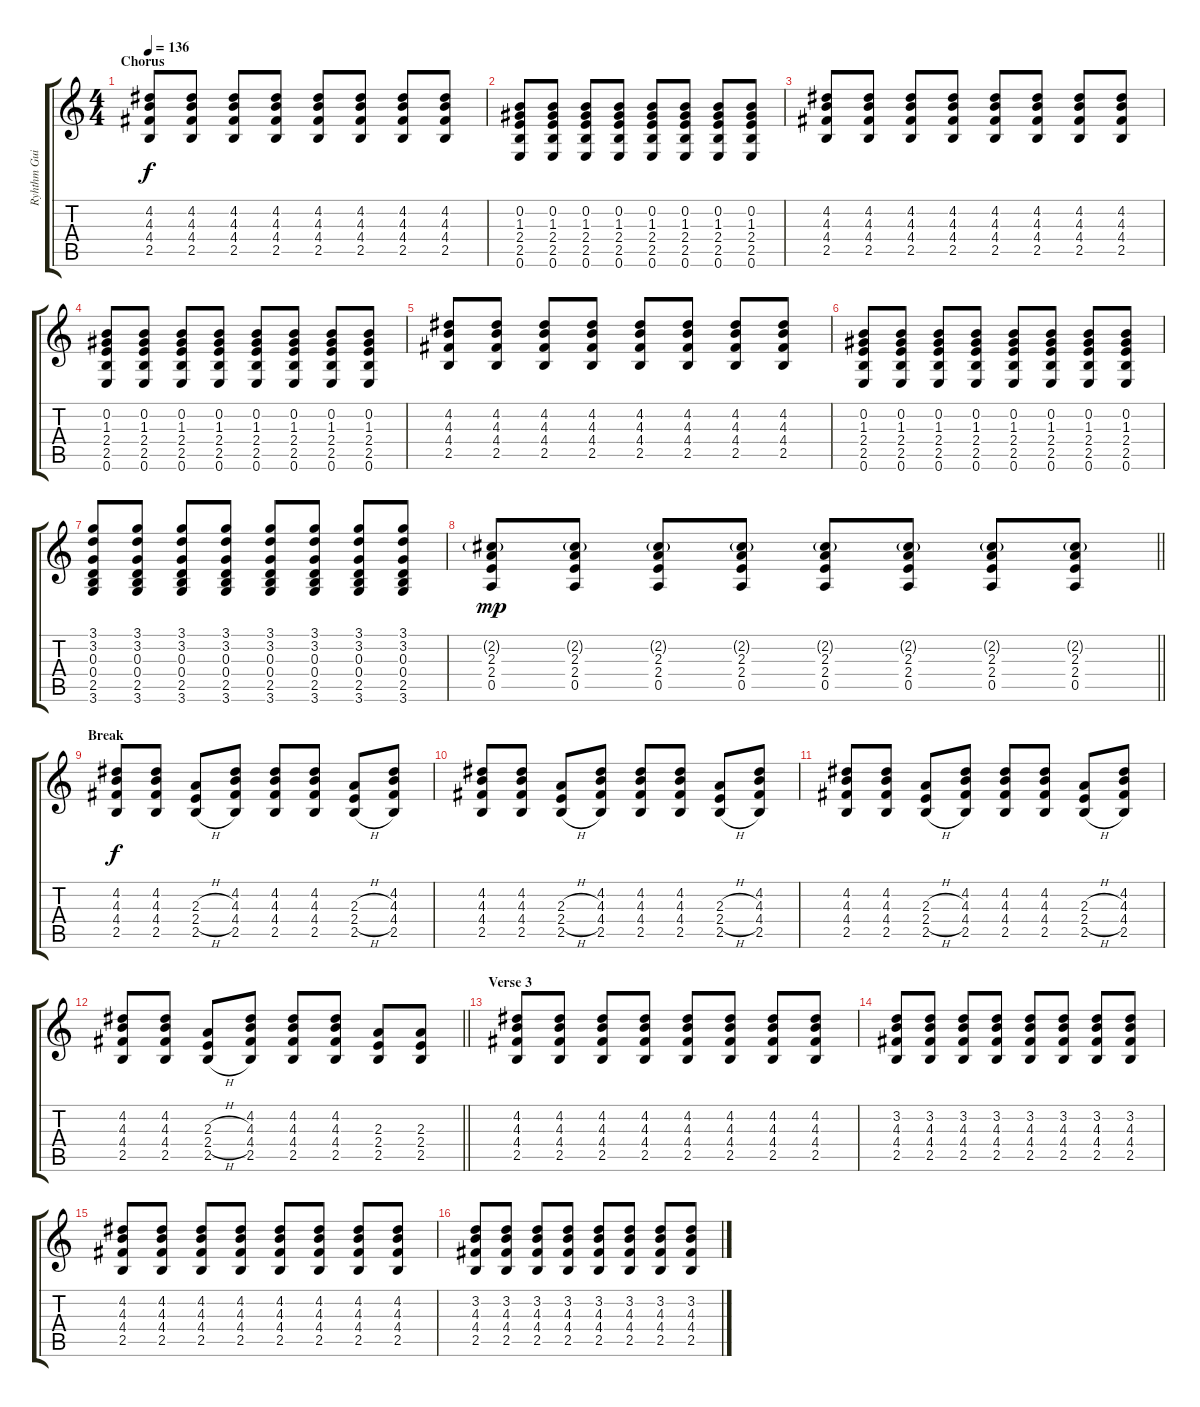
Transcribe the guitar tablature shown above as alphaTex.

\track ("Ryhthm Guitar 2" "Ryhthm Gui") {instrument overdrivenguitar}
\staff {score tabs}
\tuning (E4 B3 G3 D3 A2 E2) {hide}
\ts (4 4)
\section ("" "Chorus")
\tempo 136
\clef g2
\ks c
(4.2 4.3 4.4 2.5).8{dy f} (4.2 4.3 4.4 2.5).8 (4.2 4.3 4.4 2.5).8 (4.2 4.3 4.4 2.5).8 (4.2 4.3 4.4 2.5).8 (4.2 4.3 4.4 2.5).8 (4.2 4.3 4.4 2.5).8 (4.2 4.3 4.4 2.5).8 |
(0.2 1.3 2.4 2.5 0.6).8 (0.2 1.3 2.4 2.5 0.6).8 (0.2 1.3 2.4 2.5 0.6).8 (0.2 1.3 2.4 2.5 0.6).8 (0.2 1.3 2.4 2.5 0.6).8 (0.2 1.3 2.4 2.5 0.6).8 (0.2 1.3 2.4 2.5 0.6).8 (0.2 1.3 2.4 2.5 0.6).8 |
(4.2 4.3 4.4 2.5).8 (4.2 4.3 4.4 2.5).8 (4.2 4.3 4.4 2.5).8 (4.2 4.3 4.4 2.5).8 (4.2 4.3 4.4 2.5).8 (4.2 4.3 4.4 2.5).8 (4.2 4.3 4.4 2.5).8 (4.2 4.3 4.4 2.5).8 |
(0.2 1.3 2.4 2.5 0.6).8 (0.2 1.3 2.4 2.5 0.6).8 (0.2 1.3 2.4 2.5 0.6).8 (0.2 1.3 2.4 2.5 0.6).8 (0.2 1.3 2.4 2.5 0.6).8 (0.2 1.3 2.4 2.5 0.6).8 (0.2 1.3 2.4 2.5 0.6).8 (0.2 1.3 2.4 2.5 0.6).8 |
(4.2 4.3 4.4 2.5).8 (4.2 4.3 4.4 2.5).8 (4.2 4.3 4.4 2.5).8 (4.2 4.3 4.4 2.5).8 (4.2 4.3 4.4 2.5).8 (4.2 4.3 4.4 2.5).8 (4.2 4.3 4.4 2.5).8 (4.2 4.3 4.4 2.5).8 |
(0.2 1.3 2.4 2.5 0.6).8 (0.2 1.3 2.4 2.5 0.6).8 (0.2 1.3 2.4 2.5 0.6).8 (0.2 1.3 2.4 2.5 0.6).8 (0.2 1.3 2.4 2.5 0.6).8 (0.2 1.3 2.4 2.5 0.6).8 (0.2 1.3 2.4 2.5 0.6).8 (0.2 1.3 2.4 2.5 0.6).8 |
(3.1 3.2 0.3 0.4 2.5 3.6).8 (3.1 3.2 0.3 0.4 2.5 3.6).8 (3.1 3.2 0.3 0.4 2.5 3.6).8 (3.1 3.2 0.3 0.4 2.5 3.6).8 (3.1 3.2 0.3 0.4 2.5 3.6).8 (3.1 3.2 0.3 0.4 2.5 3.6).8 (3.1 3.2 0.3 0.4 2.5 3.6).8 (3.1 3.2 0.3 0.4 2.5 3.6).8 |
\barLineRight lightlight
(2.2{g} 2.3 2.4 0.5).8{dy mp} (2.2{g} 2.3 2.4 0.5).8 (2.2{g} 2.3 2.4 0.5).8 (2.2{g} 2.3 2.4 0.5).8 (2.2{g} 2.3 2.4 0.5).8 (2.2{g} 2.3 2.4 0.5).8 (2.2{g} 2.3 2.4 0.5).8 (2.2{g} 2.3 2.4 0.5).8 |
\section ("" "Break")
(4.2 4.3 4.4 2.5).8{dy f} (4.2 4.3 4.4 2.5).8 (2.3{h} 2.4{h} 2.5{h}).8 (4.2 4.3 4.4 2.5).8 (4.2 4.3 4.4 2.5).8 (4.2 4.3 4.4 2.5).8 (2.3{h} 2.4{h} 2.5{h}).8 (4.2 4.3 4.4 2.5).8 |
(4.2 4.3 4.4 2.5).8 (4.2 4.3 4.4 2.5).8 (2.3{h} 2.4{h} 2.5{h}).8 (4.2 4.3 4.4 2.5).8 (4.2 4.3 4.4 2.5).8 (4.2 4.3 4.4 2.5).8 (2.3{h} 2.4{h} 2.5{h}).8 (4.2 4.3 4.4 2.5).8 |
(4.2 4.3 4.4 2.5).8 (4.2 4.3 4.4 2.5).8 (2.3{h} 2.4{h} 2.5{h}).8 (4.2 4.3 4.4 2.5).8 (4.2 4.3 4.4 2.5).8 (4.2 4.3 4.4 2.5).8 (2.3{h} 2.4{h} 2.5{h}).8 (4.2 4.3 4.4 2.5).8 |
\barLineRight lightlight
(4.2 4.3 4.4 2.5).8 (4.2 4.3 4.4 2.5).8 (2.3{h} 2.4{h} 2.5{h}).8 (4.2 4.3 4.4 2.5).8 (4.2 4.3 4.4 2.5).8 (4.2 4.3 4.4 2.5).8 (2.3 2.4 2.5).8 (2.3 2.4 2.5).8 |
\section ("" "Verse 3")
(4.2 4.3 4.4 2.5).8 (4.2 4.3 4.4 2.5).8 (4.2 4.3 4.4 2.5).8 (4.2 4.3 4.4 2.5).8 (4.2 4.3 4.4 2.5).8 (4.2 4.3 4.4 2.5).8 (4.2 4.3 4.4 2.5).8 (4.2 4.3 4.4 2.5).8 |
(3.2 4.3 4.4 2.5).8 (3.2 4.3 4.4 2.5).8 (3.2 4.3 4.4 2.5).8 (3.2 4.3 4.4 2.5).8 (3.2 4.3 4.4 2.5).8 (3.2 4.3 4.4 2.5).8 (3.2 4.3 4.4 2.5).8 (3.2 4.3 4.4 2.5).8 |
(4.2 4.3 4.4 2.5).8 (4.2 4.3 4.4 2.5).8 (4.2 4.3 4.4 2.5).8 (4.2 4.3 4.4 2.5).8 (4.2 4.3 4.4 2.5).8 (4.2 4.3 4.4 2.5).8 (4.2 4.3 4.4 2.5).8 (4.2 4.3 4.4 2.5).8 |
(3.2 4.3 4.4 2.5).8 (3.2 4.3 4.4 2.5).8 (3.2 4.3 4.4 2.5).8 (3.2 4.3 4.4 2.5).8 (3.2 4.3 4.4 2.5).8 (3.2 4.3 4.4 2.5).8 (3.2 4.3 4.4 2.5).8 (3.2 4.3 4.4 2.5).8
